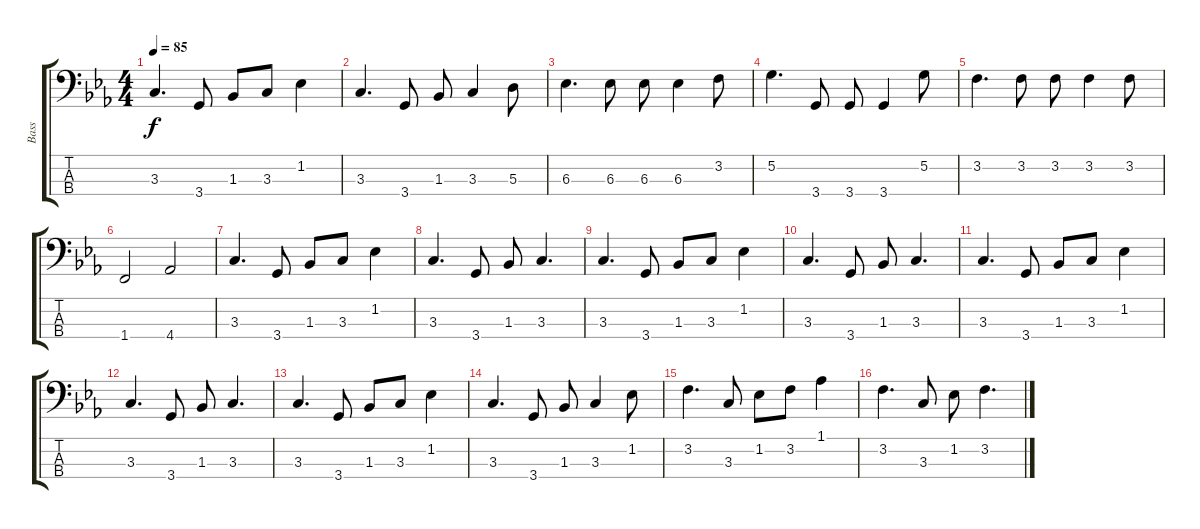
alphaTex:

\track ("Bass" "Bass") {instrument electricbasspick}
\staff {score tabs}
\tuning (G2 D2 A1 E1) {hide}
\ts (4 4)
\tempo 85
\clef f4
\ks eb
3.3.4{d dy f} 3.4.8 1.3.8 3.3.8 1.2.4 |
3.3.4{d} 3.4.8 1.3.8 3.3.4 5.3.8 |
6.3.4{d} 6.3.8 6.3.8 6.3.4 3.2.8 |
5.2.4{d} 3.4.8 3.4.8 3.4.4 5.2.8 |
3.2.4{d} 3.2.8 3.2.8 3.2.4 3.2.8 |
1.4.2 4.4.2 |
3.3.4{d} 3.4.8 1.3.8 3.3.8 1.2.4 |
3.3.4{d} 3.4.8 1.3.8 3.3.4{d} |
3.3.4{d} 3.4.8 1.3.8 3.3.8 1.2.4 |
3.3.4{d} 3.4.8 1.3.8 3.3.4{d} |
3.3.4{d} 3.4.8 1.3.8 3.3.8 1.2.4 |
3.3.4{d} 3.4.8 1.3.8 3.3.4{d} |
3.3.4{d} 3.4.8 1.3.8 3.3.8 1.2.4 |
3.3.4{d} 3.4.8 1.3.8 3.3.4 1.2.8 |
3.2.4{d} 3.3.8 1.2.8 3.2.8 1.1.4 |
3.2.4{d} 3.3.8 1.2.8 3.2.4{d}
